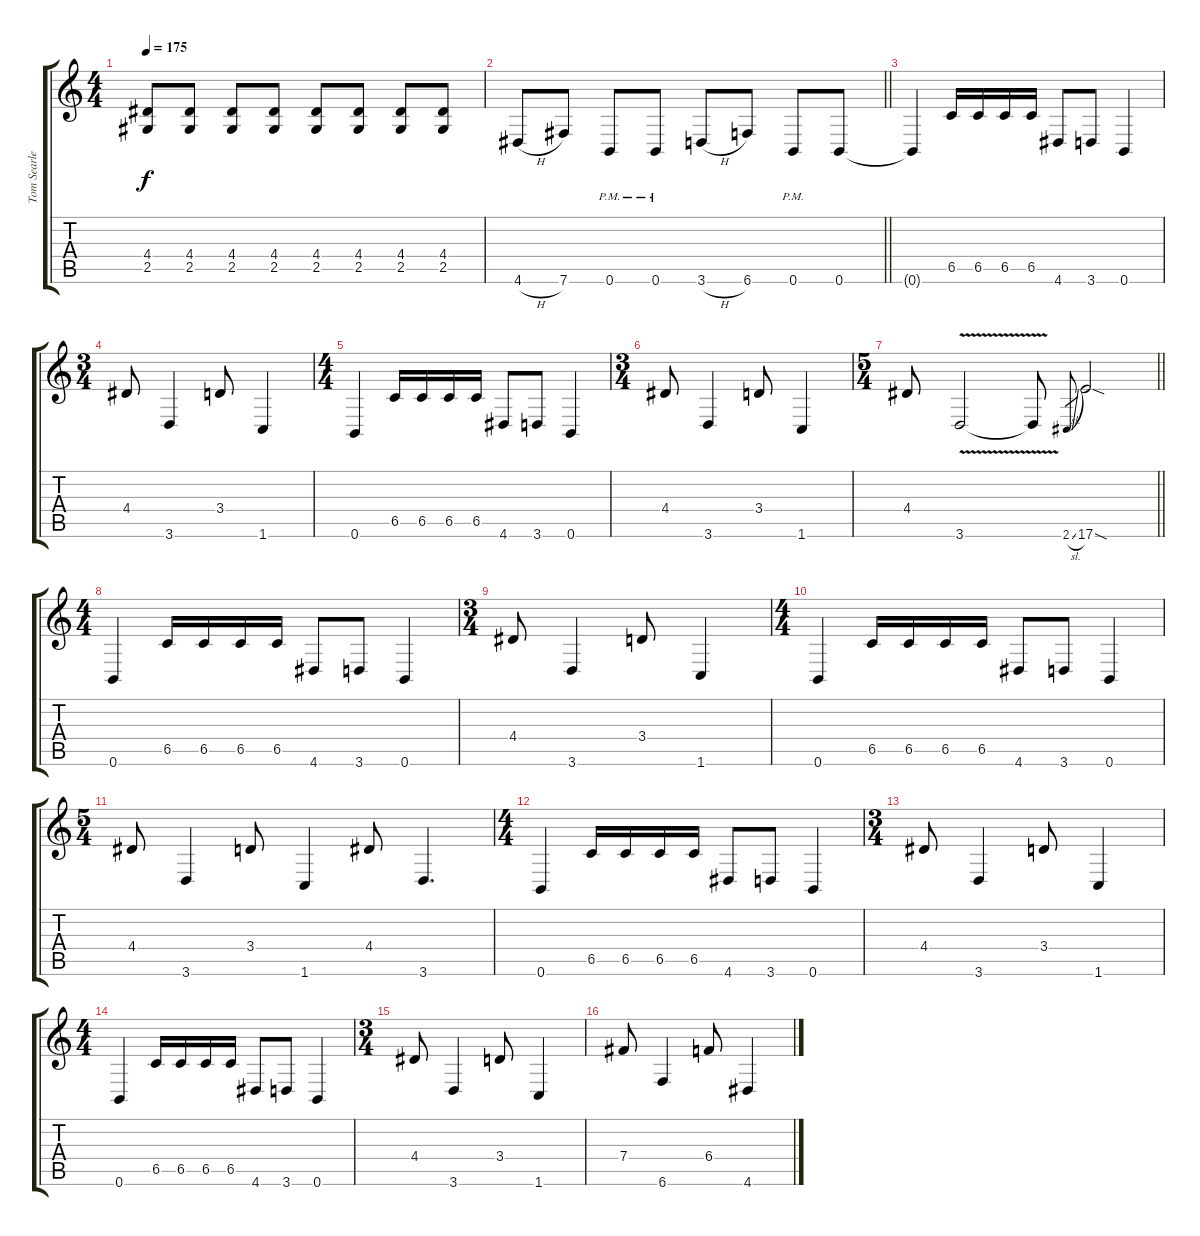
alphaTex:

\track ("Tom Searle" "Tom Searle") {instrument distortionguitar}
\staff {score tabs}
\tuning (Db4 Ab3 E3 B2 Gb2 B1) {hide}
\ts (4 4)
\tempo 175
\clef g2
\ks c
(4.4{t} 2.5{t}).8{dy f} (4.4 2.5).8 (4.4 2.5).8 (4.4 2.5).8 (4.4 2.5).8 (4.4 2.5).8 (4.4 2.5).8 (4.4 2.5).8 |
\barLineRight lightlight
4.6{h}.8 7.6.8 0.6{pm}.8 0.6{pm}.8 3.6{h}.8 6.6.8 0.6{pm}.8 0.6.8 |
0.6{t}.4 6.5.16 6.5.16 6.5.16 6.5.16 4.6.8 3.6.8 0.6.4 |
\ts (3 4)
4.4.8 3.6.4 3.4.8 1.6.4 |
\ts (4 4)
0.6.4 6.5.16 6.5.16 6.5.16 6.5.16 4.6.8 3.6.8 0.6.4 |
\ts (3 4)
4.4.8 3.6.4 3.4.8 1.6.4 |
\ts (5 4)
\barLineRight lightlight
4.4.8 3.6{v}.2 3.6{t}.8 2.6{sl}.8{gr} 17.6{sod}.2 |
\ts (4 4)
0.6.4 6.5.16 6.5.16 6.5.16 6.5.16 4.6.8 3.6.8 0.6.4 |
\ts (3 4)
4.4.8 3.6.4 3.4.8 1.6.4 |
\ts (4 4)
0.6.4 6.5.16 6.5.16 6.5.16 6.5.16 4.6.8 3.6.8 0.6.4 |
\ts (5 4)
4.4.8 3.6.4 3.4.8 1.6.4 4.4.8 3.6.4{d} |
\ts (4 4)
0.6.4 6.5.16 6.5.16 6.5.16 6.5.16 4.6.8 3.6.8 0.6.4 |
\ts (3 4)
4.4.8 3.6.4 3.4.8 1.6.4 |
\ts (4 4)
0.6.4 6.5.16 6.5.16 6.5.16 6.5.16 4.6.8 3.6.8 0.6.4 |
\ts (3 4)
4.4.8 3.6.4 3.4.8 1.6.4 |
7.4.8 6.6.4 6.4.8 4.6.4
